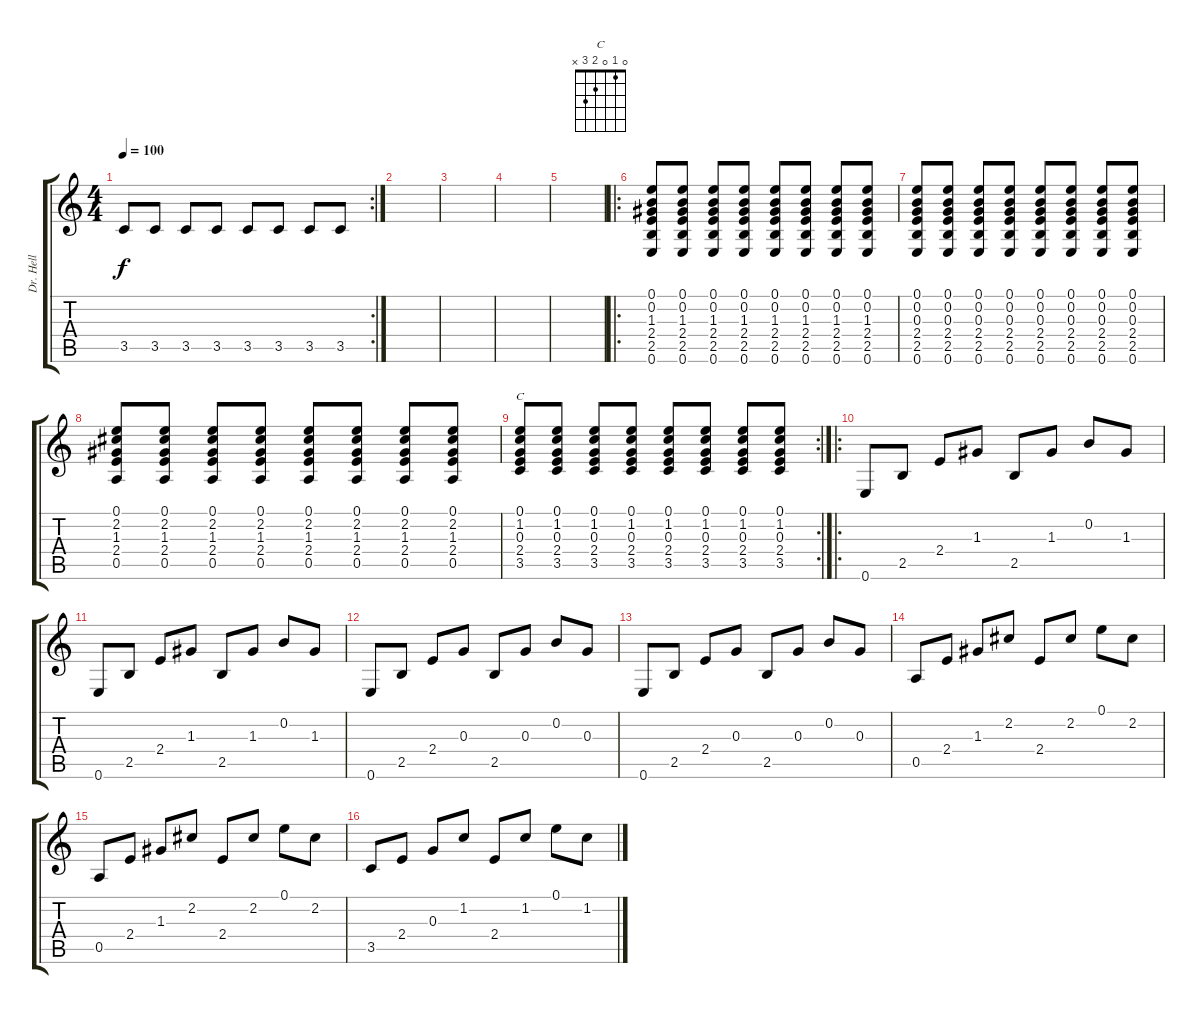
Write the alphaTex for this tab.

\track ("Dr. Hell" "Dr. Hell") {instrument acousticguitarnylon}
\staff {score tabs}
\tuning (E4 B3 G3 D3 A2 E2) {hide}
\chord ("C" 0 1 0 2 3 x)
\rc 2
\ts (4 4)
\tempo 100
\clef g2
\ks c
3.5.8{dy f} 3.5.8 3.5.8 3.5.8 3.5.8 3.5.8 3.5.8 3.5.8 |
|
|
|
|
\ro
(0.1 0.2 1.3 2.4 2.5 0.6).8{volume 6 instrument overdrivenguitar} (0.1 0.2 1.3 2.4 2.5 0.6).8 (0.1 0.2 1.3 2.4 2.5 0.6).8 (0.1 0.2 1.3 2.4 2.5 0.6).8 (0.1 0.2 1.3 2.4 2.5 0.6).8 (0.1 0.2 1.3 2.4 2.5 0.6).8 (0.1 0.2 1.3 2.4 2.5 0.6).8 (0.1 0.2 1.3 2.4 2.5 0.6).8 |
(0.1 0.2 0.3 2.4 2.5 0.6).8 (0.1 0.2 0.3 2.4 2.5 0.6).8 (0.1 0.2 0.3 2.4 2.5 0.6).8 (0.1 0.2 0.3 2.4 2.5 0.6).8 (0.1 0.2 0.3 2.4 2.5 0.6).8 (0.1 0.2 0.3 2.4 2.5 0.6).8 (0.1 0.2 0.3 2.4 2.5 0.6).8 (0.1 0.2 0.3 2.4 2.5 0.6).8 |
(0.1 2.2 1.3 2.4 0.5).8 (0.1 2.2 1.3 2.4 0.5).8 (0.1 2.2 1.3 2.4 0.5).8 (0.1 2.2 1.3 2.4 0.5).8 (0.1 2.2 1.3 2.4 0.5).8 (0.1 2.2 1.3 2.4 0.5).8 (0.1 2.2 1.3 2.4 0.5).8 (0.1 2.2 1.3 2.4 0.5).8 |
\rc 2
(0.1 1.2 0.3 2.4 3.5).8{ch "C"} (0.1 1.2 0.3 2.4 3.5).8 (0.1 1.2 0.3 2.4 3.5).8 (0.1 1.2 0.3 2.4 3.5).8 (0.1 1.2 0.3 2.4 3.5).8 (0.1 1.2 0.3 2.4 3.5).8 (0.1 1.2 0.3 2.4 3.5).8 (0.1 1.2 0.3 2.4 3.5).8 |
\ro
0.6.8{volume 16 instrument acousticguitarnylon} 2.5.8 2.4.8 1.3.8 2.5.8 1.3.8 0.2.8 1.3.8 |
0.6.8 2.5.8 2.4.8 1.3.8 2.5.8 1.3.8 0.2.8 1.3.8 |
0.6.8 2.5.8 2.4.8 0.3.8 2.5.8 0.3.8 0.2.8 0.3.8 |
0.6.8 2.5.8 2.4.8 0.3.8 2.5.8 0.3.8 0.2.8 0.3.8 |
0.5.8 2.4.8 1.3.8 2.2.8 2.4.8 2.2.8 0.1.8 2.2.8 |
0.5.8 2.4.8 1.3.8 2.2.8 2.4.8 2.2.8 0.1.8 2.2.8 |
3.5.8 2.4.8 0.3.8 1.2.8 2.4.8 1.2.8 0.1.8 1.2.8
